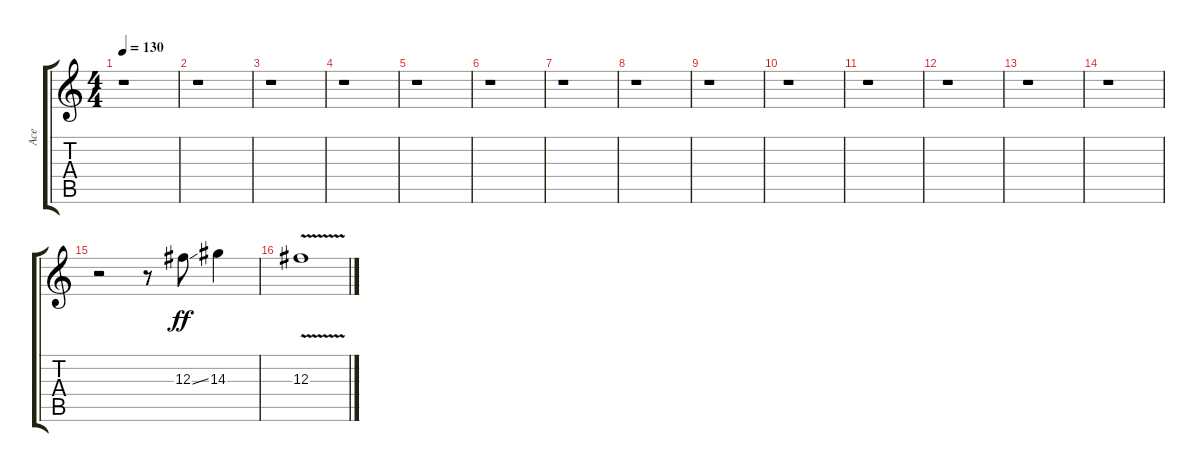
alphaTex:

\track ("Ace" "Ace") {instrument overdrivenguitar}
\staff {score tabs}
\tuning (Eb4 Bb3 Gb3 Db3 Ab2 Eb2) {hide}
\ts (4 4)
\tempo 130
\clef g2
\ks c
r.1{dy ff} |
r.1 |
r.1 |
r.1 |
r.1 |
r.1 |
r.1 |
r.1 |
r.1 |
r.1 |
r.1 |
r.1 |
r.1 |
r.1 |
r.2 r.8 12.3{ss}.8 14.3.4 |
12.3{v}.1
